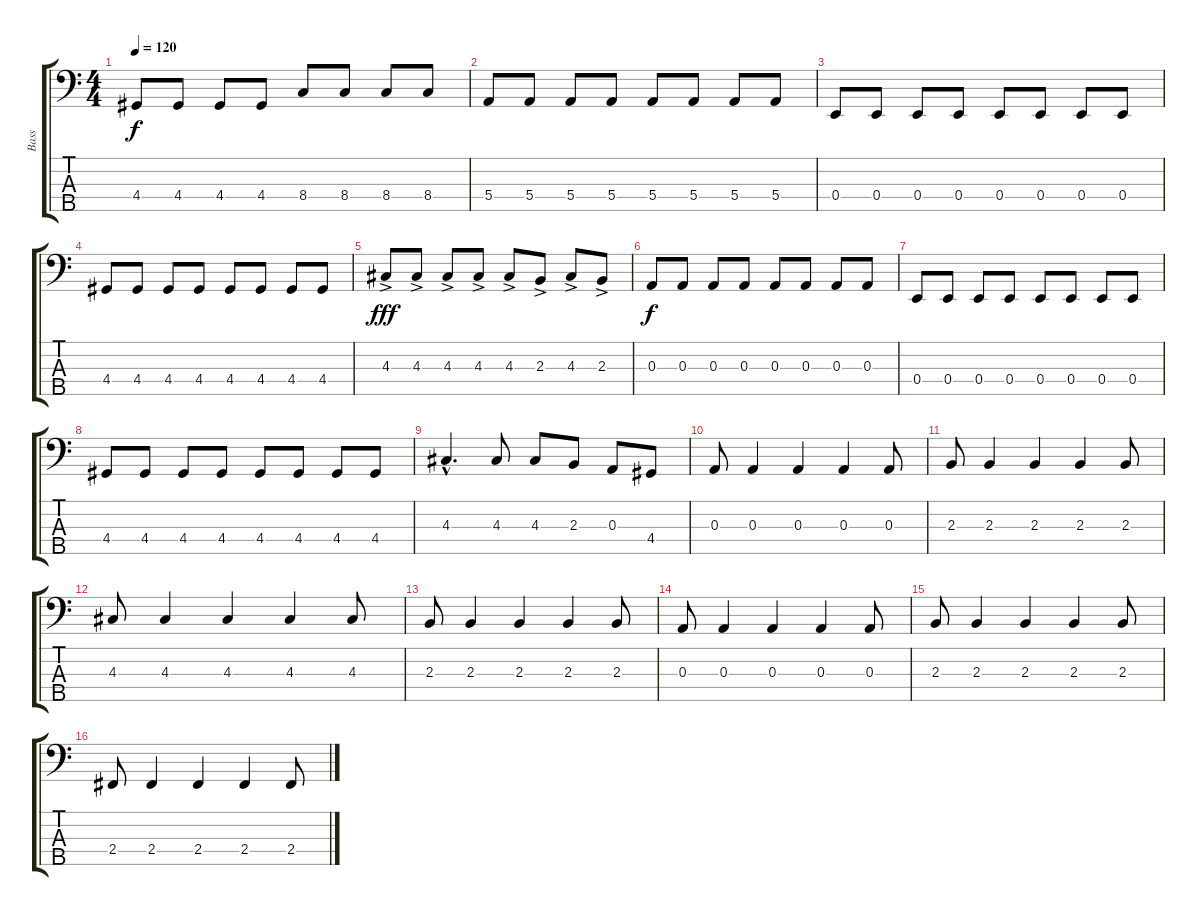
\track ("Bass" "Bass") {instrument electricbassfinger}
\staff {score tabs}
\tuning (G2 D2 A1 E1 B0) {hide}
\ts (4 4)
\tempo 120
\clef f4
\ks c
4.4.8{dy f} 4.4.8 4.4.8 4.4.8 8.4.8 8.4.8 8.4.8 8.4.8 |
5.4.8 5.4.8 5.4.8 5.4.8 5.4.8 5.4.8 5.4.8 5.4.8 |
0.4.8 0.4.8 0.4.8 0.4.8 0.4.8 0.4.8 0.4.8 0.4.8 |
4.4.8 4.4.8 4.4.8 4.4.8 4.4.8 4.4.8 4.4.8 4.4.8 |
4.3{ac}.8{dy fff} 4.3{ac}.8 4.3{ac}.8 4.3{ac}.8 4.3{ac}.8 2.3{ac}.8 4.3{ac}.8 2.3{ac}.8 |
0.3.8{dy f} 0.3.8 0.3.8 0.3.8 0.3.8 0.3.8 0.3.8 0.3.8 |
0.4.8 0.4.8 0.4.8 0.4.8 0.4.8 0.4.8 0.4.8 0.4.8 |
4.4.8 4.4.8 4.4.8 4.4.8 4.4.8 4.4.8 4.4.8 4.4.8 |
4.3{hac}.4{d} 4.3.8 4.3.8 2.3.8 0.3.8 4.4.8 |
0.3.8 0.3.4 0.3.4 0.3.4 0.3.8 |
2.3.8 2.3.4 2.3.4 2.3.4 2.3.8 |
4.3.8 4.3.4 4.3.4 4.3.4 4.3.8 |
2.3.8 2.3.4 2.3.4 2.3.4 2.3.8 |
0.3.8 0.3.4 0.3.4 0.3.4 0.3.8 |
2.3.8 2.3.4 2.3.4 2.3.4 2.3.8 |
2.4.8 2.4.4 2.4.4 2.4.4 2.4.8
